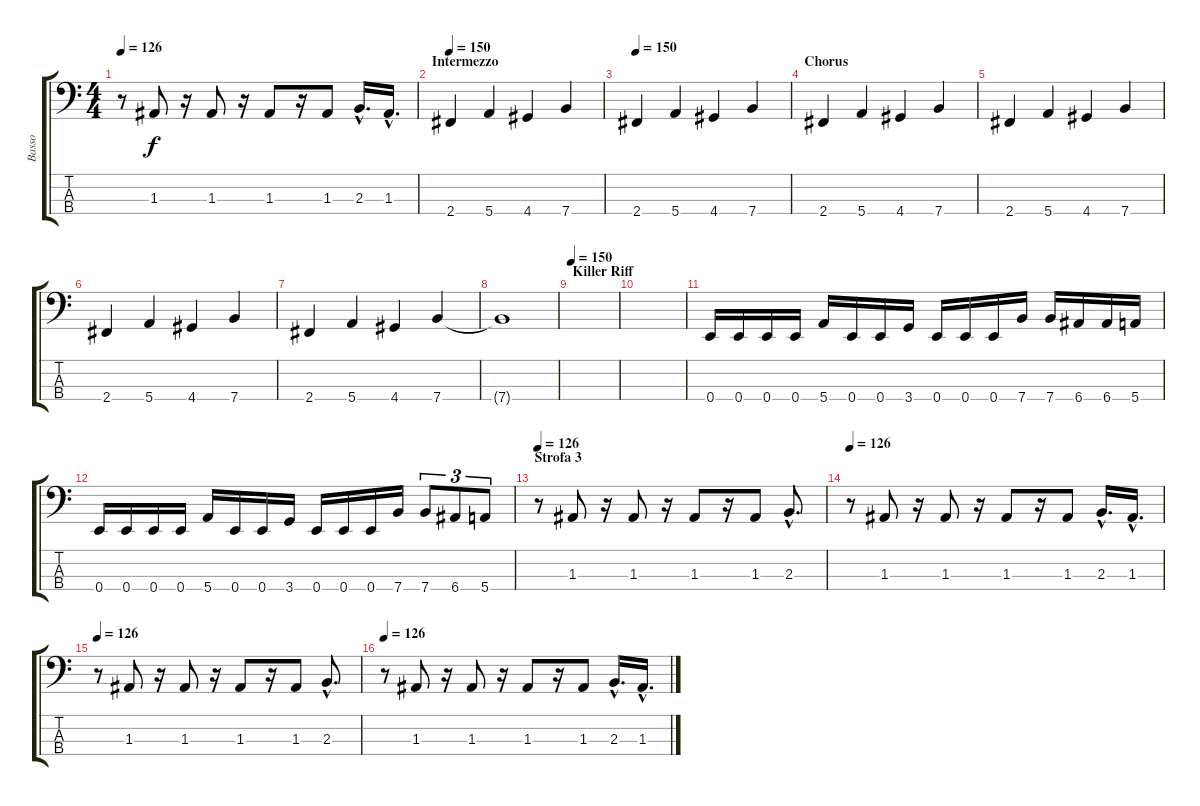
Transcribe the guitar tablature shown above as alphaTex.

\track ("Basso" "Basso") {instrument electricbasspick}
\staff {score tabs}
\tuning (G2 D2 A1 E1) {hide}
\ts (4 4)
\tempo 126
\clef f4
\ks c
r.8{dy f} 1.3.8 r.16 1.3.8 r.16 1.3.8 r.16 1.3.8 2.3{hac}.16{d} 1.3{hac}.16{d} |
\section ("" "Intermezzo")
\tempo 150
2.4.4 5.4.4 4.4.4 7.4.4 |
\tempo 150
2.4.4 5.4.4 4.4.4 7.4.4 |
\section ("" "Chorus")
2.4.4 5.4.4 4.4.4 7.4.4 |
2.4.4 5.4.4 4.4.4 7.4.4 |
2.4.4 5.4.4 4.4.4 7.4.4 |
2.4.4 5.4.4 4.4.4 7.4.4 |
7.4{t}.1 |
\section ("" "Killer Riff")
\tempo 150
|
|
0.4.16 0.4.16 0.4.16 0.4.16 5.4.16 0.4.16 0.4.16 3.4.16 0.4.16 0.4.16 0.4.16 7.4.16 7.4.16 6.4.16 6.4.16 5.4.16 |
0.4.16 0.4.16 0.4.16 0.4.16 5.4.16 0.4.16 0.4.16 3.4.16 0.4.16 0.4.16 0.4.16 7.4.16 7.4.8{tu (3 2)} 6.4.8{tu (3 2)} 5.4.8{tu (3 2)} |
\section ("" "Strofa 3")
\tempo 126
r.8 1.3.8 r.16 1.3.8 r.16 1.3.8 r.16 1.3.8 2.3{hac}.8{d} |
\tempo 126
r.8 1.3.8 r.16 1.3.8 r.16 1.3.8 r.16 1.3.8 2.3{hac}.16{d} 1.3{hac}.16{d} |
\tempo 126
r.8 1.3.8 r.16 1.3.8 r.16 1.3.8 r.16 1.3.8 2.3{hac}.8{d} |
\tempo 126
r.8 1.3.8 r.16 1.3.8 r.16 1.3.8 r.16 1.3.8 2.3{hac}.16{d} 1.3{hac}.16{d}
